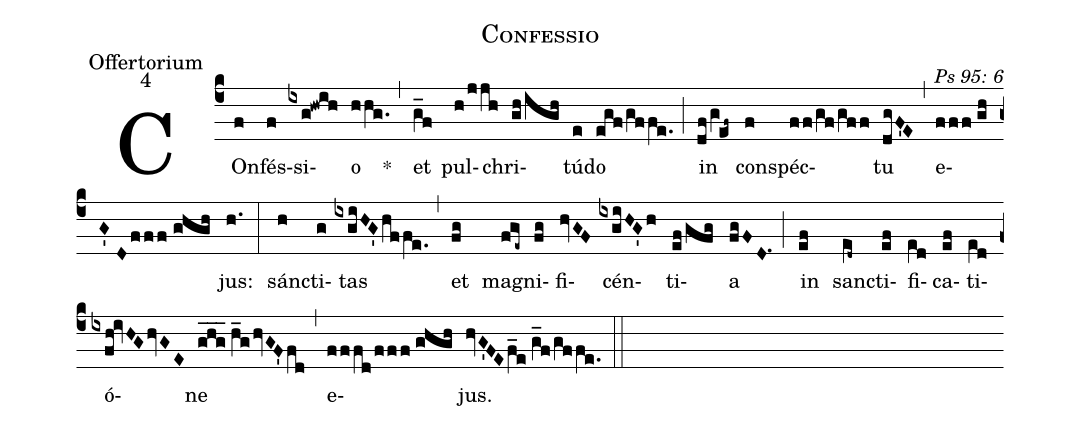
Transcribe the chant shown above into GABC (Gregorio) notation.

name: Confessio;
office-part: Offertorium;
mode: 4;
commentary: Ps 95: 6;
%%
(c4) COn(f)fés(f)si(ixg!hwih)o(hhg.) *(,) et(g_f) pul(h/jjh)chri(gh/igh)tú(e)do(egf/gffe.) (;) in(df/gV!ef~) con(f)spéc(ff/gf/gff)tu(dgF'E) (,) e(fff//ghG'//Dfff//ghgh)jus:(h.) (:)
sánc(h)ti(g)tas(ixgiHG'hffe.) (,) et(fg) ma(fge~)gni(fg)fi(hvGF)cén(ixgiHG'h)ti(ef/gfg)a(fgFD.1) (;) in(ef) sanc(e[ll:1]d~)ti(ef)fi(e[ll:1]d)ca(ef)ti(e[ll:1]d)ó(ixfh!ivHGhvGE)ne(g_h_g_2//h_ghvGF'fd) (,) e(fffd/fff//ghgh)jus.(hvG'FEf_e//g_f/gffe.) (::)
